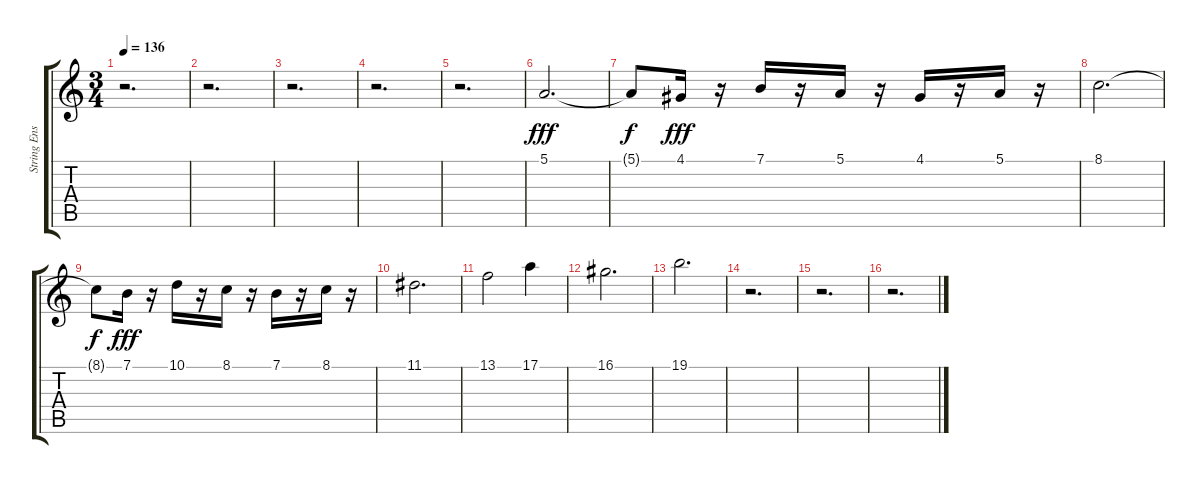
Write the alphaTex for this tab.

\track ("String Ensemble 1" "String Ens") {instrument stringensemble1}
\staff {score tabs}
\tuning (E4 B3 G3 D3 A2 E2) {hide}
\ts (3 4)
\tempo 136
\clef g2
\ks c
r.2{d dy fff} |
r.2{d} |
r.2{d} |
r.2{d} |
r.2{d} |
5.1.2{d} |
5.1{t}.8{dy f} 4.1.16{dy fff} r.16 7.1.16 r.16 5.1.16 r.16 4.1.16 r.16 5.1.16 r.16 |
8.1.2{d} |
8.1{t}.8{dy f} 7.1.16{dy fff} r.16 10.1.16 r.16 8.1.16 r.16 7.1.16 r.16 8.1.16 r.16 |
11.1.2{d} |
13.1.2 17.1.4 |
16.1.2{d} |
19.1.2{d} |
r.2{d} |
r.2{d} |
r.2{d}
